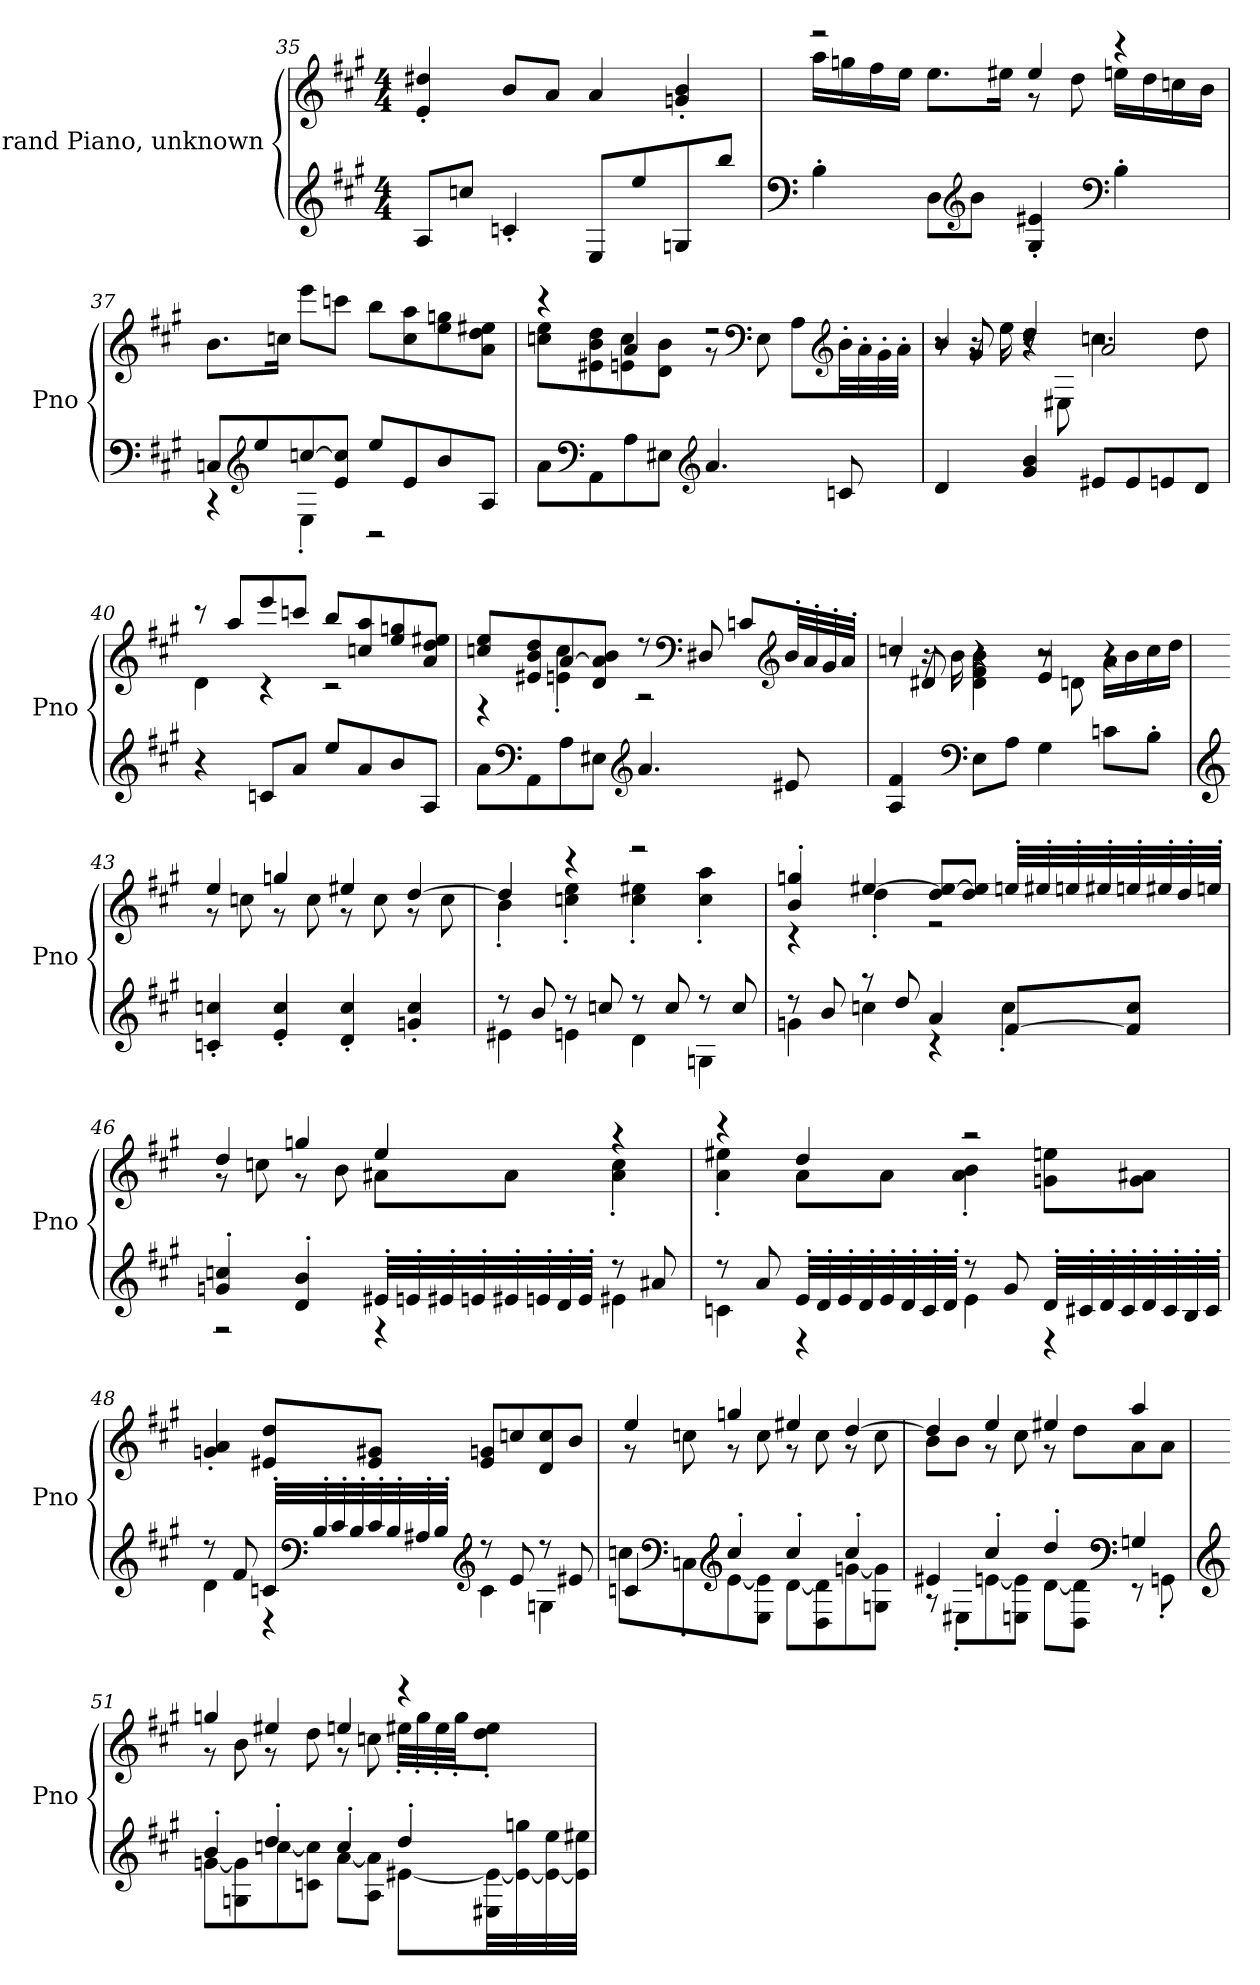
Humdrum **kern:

**kern	**kern
*part1	*part1
*staff2	*staff1
*I"Grand Piano, unknown	*
*I'Pno	*
*clefG2	*clefG2
*k[f#c#g#]	*k[f#c#g#]
*M4/4	*M4/4
=35	=35
8A/L	4e/' 4dd#X/'
8ccn/J	.
4cn'/	8b/L
.	8a/J
8E/L	4a/
8ee/	.
8Gn/	4gn/' 4b/'
8bb/J	.
!!LO:LB:g=z
=36	=36
*clefF4	*
*	*^
4B'\	2r	16aa\LL
.	.	16ggn\
.	.	16ff#\
.	.	16ee\JJ
8D\L	.	8.ee\L
*clefG2	*	*
8b\J	.	.
.	.	16ee#X\Jk
4G#/' 4e#X/'	4ee#/	8r
.	.	8dd\
*clefF4	*	*
4B'\	4r	16een\LL
.	.	16dd\
.	.	16ccn\
.	.	16b\JJ
*	*v	*v
=37	=37
*^	*
8Cn/L	4r	8.b\L
*clefG2	*	*
8ee/	.	.
.	.	16ccn\Jk
[8ccn/	4E'\	8eee\L
8e/ 8cc/]J	.	8cccn\J
8ee/L	2r	8bb\L
8e/	.	8cc\ 8aa\
8b/	.	8ee\ 8ggn\
8A/J	.	8a\ 8dd\ 8ee#X\J
*v	*v	*
!!LO:LB:g=z
=38	=38
*	*^
8a\L	4r	8ccn\ 8ee\L
*clefF4	*	*
8AA\	.	8e#X\ 8b\ 8dd\
8A\	4a/	8en\ 8cc\
8E#X\J	.	8d\ 8b\J
*clefG2	*	*
4.a/	2r	8r
*	*clefF4	*
.	.	8E\
.	.	8A\L
*	*clefG2	*
8cn/	.	32b'\LL
.	.	32a'\
.	.	32g#'\
.	.	32a'\JJJ
=39	=39	=39
*	*	*^
4d/	4b/	8r	8r
.	.	16r	8g#/
.	.	16ee\	.
4g#/ 4b/	4dd/	8r	4r
.	.	8E#X\	.
8e#X/L	2r	4.ccn\	2a/
8e#/	.	.	.
8en/	.	.	.
8d/J	.	8dd\	.
*	*	*v	*v
=40	=40	=40
4r	8r	4d\
.	8aa/L	.
8cn/L	8eee/	4r
8a/J	8cccn/J	.
8ee/L	8bb/L	2r
8a/	8ccn/ 8aa/	.
8b/	8ee/ 8ggn/	.
8A/J	8a/ 8dd/ 8ee#X/J	.
!!LO:LB:g=z	!!
=41	=41	=41
8a\L	8ccn/ 8ee/L	4r
*clefF4	*	*
8AA\	8e#X/ 8b/ 8dd/	.
8A\	[8a/	4en\' 4cc\'
8E#X\J	8d/ 8a/] 8b/J	.
*clefG2	*	*
4.a/	8r	2r
*	*clefF4	*
.	8D#X/	.
.	8cn/L	.
*	*clefG2	*
8e#X/	32b'/LL	.
.	32a'/	.
.	32g#'/	.
.	32a'/JJJ	.
=42	=42	=42
*	*	*^
4A/ 4f#/	4ccn/	8r	8r
.	.	16r	8d#X/
.	.	16b\	.
*clefF4	*	*	*
8E\L	4r	4d#\ 4f#\ 4b\	4r
8A\J	.	.	.
4G#\	2r	8r	4e/
.	.	8dn\	.
8cn\L	.	16a\LL	4r
.	.	16b\	.
8B'\J	.	16cc\	.
.	.	16dd\JJ	.
*	*v	*v	*v
!!LO:LB:g=z
=43	=43
*clefG2	*
*	*^
4cn/' 4ccn/'	4ee/	8r
.	.	8ccn\
4e/' 4cc/'	4ggn/	8r
.	.	8cc\
4d/' 4cc/'	4ee#X/	8r
.	.	8cc\
4gn/' 4cc/'	[4dd/	8r
.	.	8cc\
=44	=44	=44
*^	*	*
8r	4e#X\	4dd/]	4b'\
8b/	.	.	.
8r	4en\	4r	4ccn\' 4ee\'
8ccn/	.	.	.
8r	4d\	2r	4cc\' 4ee#X\'
8cc/	.	.	.
8r	4Gn\	.	4cc\' 4aa\'
8cc/	.	.	.
!!LO:LB:g=z	!!
=45	=45	=45	=45
8r	4gn\	4b/' 4ggn/'	4r
8b/	.	.	.
8r	4ccn\	[4ee#X/	4dd'\
8dd/	.	.	.
4a/	4r	8dd/ 8ee#/_L	2r
.	.	8dd/ 8ee#/]J	.
[8f#/L	4cc'\	32een'/LLL	.
.	.	32ee#X'/	.
.	.	32een'/	.
.	.	32ee#X'/	.
8f#/] 8cc/J	.	32een'/	.
.	.	32ee#X'/	.
.	.	32dd'/	.
.	.	32een'/JJJ	.
=46	=46	=46	=46
4gn/' 4ccn/'	2r	4dd/	8r
.	.	.	8ccn\
4d/' 4b/'	.	4ggn/	8r
.	.	.	8b\
32e#X'/LLL	4r	4ee/	8a#X\L
32en'/	.	.	.
32e#X'/	.	.	.
32en'/	.	.	.
32e#X'/	.	.	8a#\J
32en'/	.	.	.
32d'/	.	.	.
32e'/JJJ	.	.	.
8r	4e#X\	4r	4a#\' 4cc\'
8a#X/	.	.	.
!!LO:PB:g=z	!!
=47	=47	=47	=47
8r	4cn\	4r	4a\' 4ee#X\'
8a/	.	.	.
32e'/LLL	4r	4dd/	8a\L
32d'/	.	.	.
32e'/	.	.	.
32d'/	.	.	.
32e'/	.	.	8a\J
32d'/	.	.	.
32c'/	.	.	.
32d'/JJJ	.	.	.
8r	4e\	2r	4a\' 4b\'
8g#/	.	.	.
32d'/LLL	4r	.	8gn\ 8een\L
32c#X'/	.	.	.
32d'/	.	.	.
32c#'/	.	.	.
32d'/	.	.	8g\ 8a#X\J
32c#'/	.	.	.
32B'/	.	.	.
32c#'/JJJ	.	.	.
*	*	*v	*v
!!LO:LB:g=z
=48	=48	=48
8r	4d\	4gn/' 4a/'
8f#/	.	.
32cn'/LLL	4r	8e#X/ 8dd/L
*clefF4	*	*
32B'/	.	.
32c'/	.	.
32B'/	.	.
32c'/	.	8e#/ 8g#X/J
32B'/	.	.
32A#X'/	.	.
32B'/JJJ	.	.
*clefG2	*	*
8r	4c\	8e#/ 8gn/L
8e/	.	8ccn/
8r	4Gn\	8d/ 8cc/
8e#X/	.	8b/J
=49	=49	=49
*	*	*^
4cn/	8ccn\L	4ee/	8r
*clefF4	*	*	*
.	8Cn'\	.	8ccn\
*clefG2	*	*	*
4cc'/	[8e\	4ggn/	8r
.	8E\ 8e\]J	.	8cc\
4cc'/	[8d\L	4ee#X/	8r
.	8D\ 8d\]	.	8cc\
4cc'/	[8gn\	[4dd/	8r
.	8Gn\ 8g\]J	.	8cc\
!!LO:LB:g=z	!!
=50	=50	=50	=50
4e#X/	8r	4dd/]	8b\L
.	8E#X'\L	.	8b\J
4cc#'/	[8en\	4ee/	8r
.	8En\ 8e\]J	.	8cc#\
4dd'/	[8d\L	4ee#X/	8r
.	8D\ 8d\]J	.	8dd\L
*clefF4	*	*	*
4Gn/	8r	4aa/	8a\
.	8GGn'\	.	8a\J
=51	=51	=51	=51
*clefG2	*	*	*
4b'/	[8gn\L	4ggn/	8r
.	8Gn\ 8g\]	.	8b\
4dd'/	[8ccn\	4ee#X/	8r
.	8cn\ 8cc\]J	.	8dd\
4cc'/	[8a\L	4een/	8r
.	8A\ 8a\]J	.	8ccn\
4dd'/	[8e#X\L	4r	32ee#X'\LLL
.	.	.	32gg'\
.	.	.	32ee#'\
.	.	.	32gg'\JJ
.	32E#X\ 32e#\_LL	.	8dd\' 8ee#\'J
.	32e#\_ 32ggn\	.	.
.	32e#\_ 32ee\	.	.
.	32e#\] 32ee#X\JJJ	.	.
*v	*v	*	*
*	*v	*v
=	=
*-	*-
